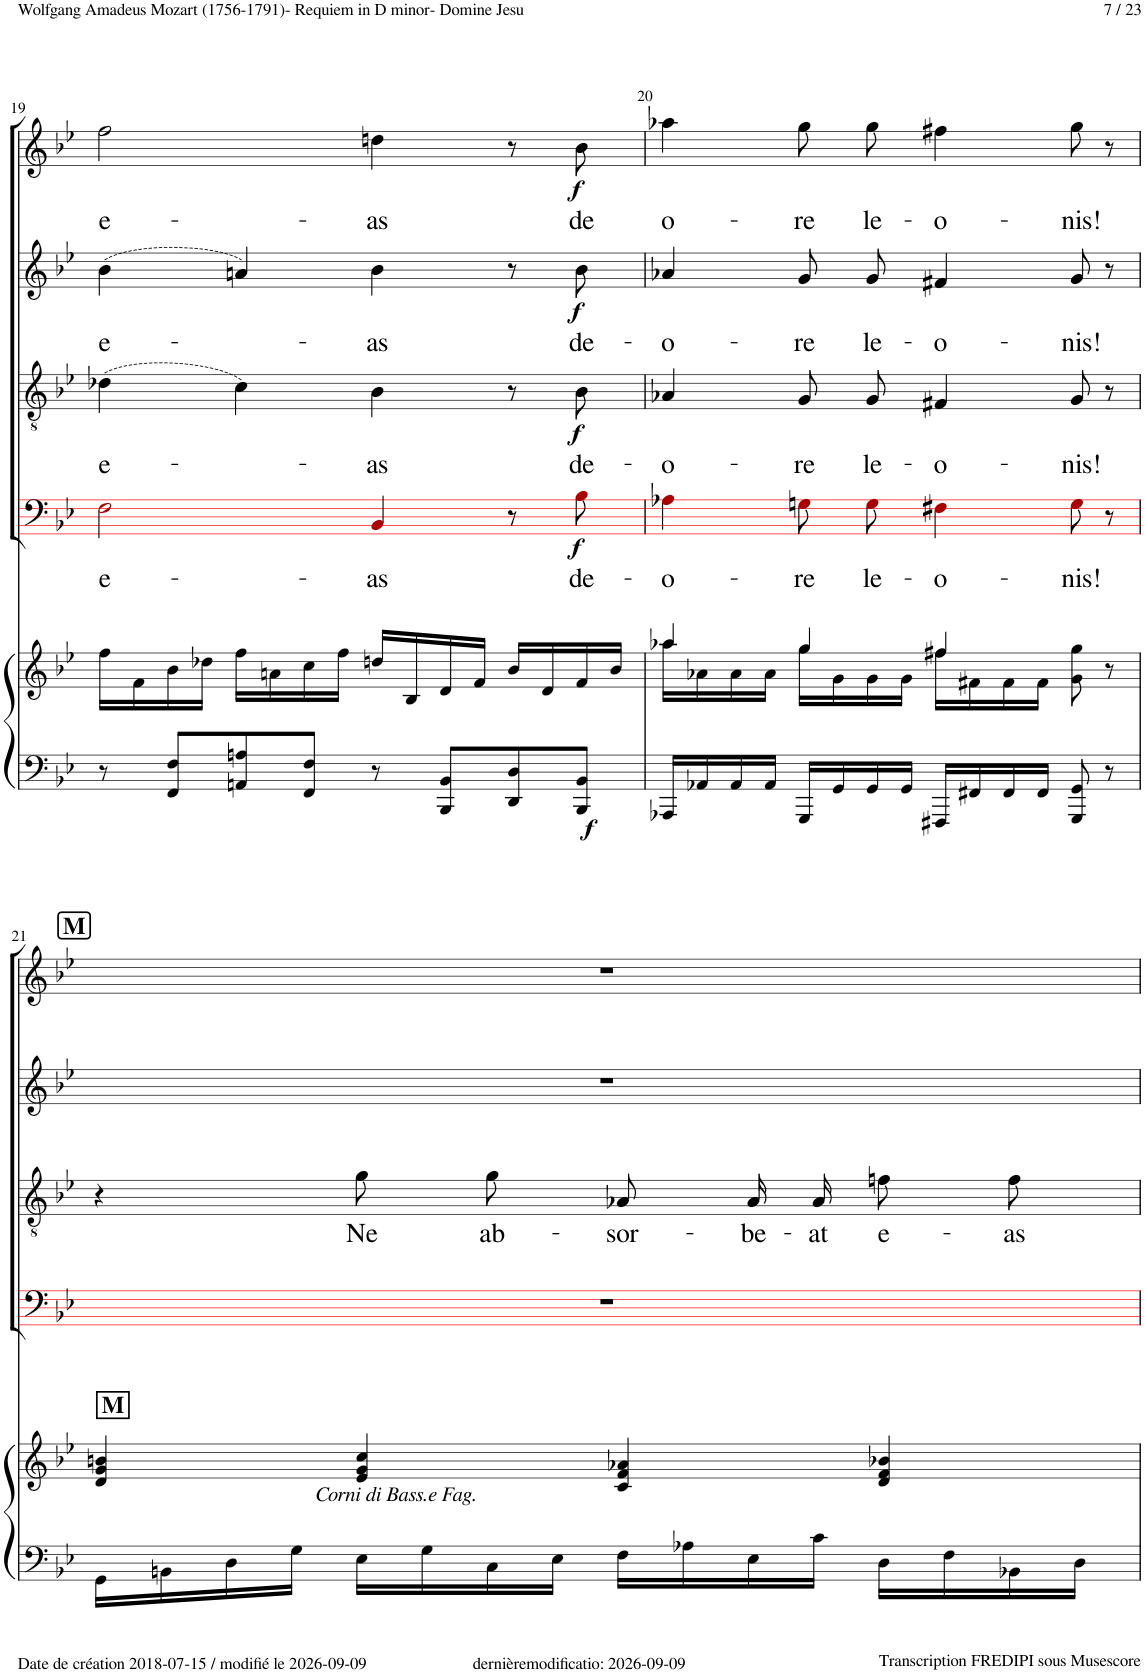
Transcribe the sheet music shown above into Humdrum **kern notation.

**kern	**kern	**dynam	**kern	**text	**dynam	**kern	**text	**dynam	**kern	**text	**dynam	**kern	**text	**dynam
*part5	*part5	*part5	*part4	*part4	*part4	*part3	*part3	*part3	*part2	*part2	*part2	*part1	*part1	*part1
*staff6	*staff5	*staff5/6	*staff4	*staff4	*staff4	*staff3	*staff3	*staff3	*staff2	*staff2	*staff2	*staff1	*staff1	*staff1
*I"Piano	*	*	*I"Bass	*	*	*I"Tenor	*	*	*I"Alto	*	*	*I"Soprano	*	*
*I'Pno	*	*	*	*	*	*	*	*	*	*	*	*	*	*
!!LO:PB:g=z
*clefF4	*clefG2	*	*clefF4	*	*	*clefGv2	*	*	*clefG2	*	*	*clefG2	*	*
*	*	*	*ITrd8c14	*	*	*	*	*	*	*	*	*	*	*
*k[b-e-]	*k[b-e-]	*	*k[b-e-]	*	*	*k[b-e-]	*	*	*k[b-e-]	*	*	*k[b-e-]	*	*
*M4/4	*M4/4	*	*M4/4	*	*	*M4/4	*	*	*M4/4	*	*	*M4/4	*	*
*met(c)	*met(c)	*	*met(c)	*	*	*met(c)	*	*	*met(c)	*	*	*met(c)	*	*
=19	=19	=19	=19	=19	=19	=19	=19	=19	=19	=19	=19	=19	=19	=19
!	!	!	!	!LO:LY:b	!	!	!LO:LY:b	!	!	!LO:LY:b	!	!	!LO:LY:b	!
8r	16ff\LL	.	2F!i\	e-	.	(4d-X!\	e-	.	(4b-!\	e-	.	2ff!\	e-	.
.	16f\	.	.	.	.	.	.	.	.	.	.	.	.	.
8FF/ 8F/L	16b-\	.	.	.	.	.	.	.	.	.	.	.	.	.
.	16dd-X\JJ	.	.	.	.	.	.	.	.	.	.	.	.	.
8AAn/ 8An/	16ff\LL	.	.	.	.	4c!\)	.	.	4an!/)	.	.	.	.	.
.	16an\	.	.	.	.	.	.	.	.	.	.	.	.	.
8FF/ 8F/J	16cc\	.	.	.	.	.	.	.	.	.	.	.	.	.
.	16ff\JJ	.	.	.	.	.	.	.	.	.	.	.	.	.
!	!	!	!	!LO:LY:b	!	!	!LO:LY:b	!	!	!LO:LY:b	!	!	!LO:LY:b	!
8r	16ddn/LL	.	4BB-!i/	-as	.	4B-!\	-as	.	4b-!\	-as	.	4ddn!\	-as	.
.	16B-/	.	.	.	.	.	.	.	.	.	.	.	.	.
8BBB-/ 8BB-/L	16d/	.	.	.	.	.	.	.	.	.	.	.	.	.
.	16f/JJ	.	.	.	.	.	.	.	.	.	.	.	.	.
8DD/ 8D/	16b-/LL	.	8r	.	.	8r	.	.	8r	.	.	8r	.	.
.	16d/	.	.	.	.	.	.	.	.	.	.	.	.	.
!	!	!LO:DY:b=2	!	!LO:LY:b	!LO:DY:b	!	!LO:LY:b	!LO:DY:b	!	!LO:LY:b	!LO:DY:b	!	!LO:LY:b	!LO:DY:b
8BBB-/ 8BB-/J	16f/	f	8B-!i\	de-	f	8B-!\	de-	f	8b-!\	de-	f	8b-!\	de	f
.	16b-/JJ	.	.	.	.	.	.	.	.	.	.	.	.	.
=20	=20	=20	=20	=20	=20	=20	=20	=20	=20	=20	=20	=20	=20	=20
*	*^	*	*	*	*	*	*	*	*	*	*	*	*	*
!	!	!	!	!	!LO:LY:b	!	!	!LO:LY:b	!	!	!LO:LY:b	!	!	!LO:LY:b	!
16AAA-X/LL	4aa-X/	16aa-\LL	.	4A-X!i\	-o-	.	4A-X!/	-o-	.	4a-X!/	-o-	.	4aa-X!\	o-	.
16AA-X/	.	16a-X\	.	.	.	.	.	.	.	.	.	.	.	.	.
16AA-/	.	16a-\	.	.	.	.	.	.	.	.	.	.	.	.	.
16AA-/JJ	.	16a-\JJ	.	.	.	.	.	.	.	.	.	.	.	.	.
!	!	!	!	!	!LO:LY:b	!	!	!LO:LY:b	!	!	!LO:LY:b	!	!	!LO:LY:b	!
16GGG/LL	4gg/	16gg\LL	.	8Gn!i\L	-re	.	8G!/L	-re	.	8g!/L	-re	.	8gg!\L	-re	.
16GG/	.	16g\	.	.	.	.	.	.	.	.	.	.	.	.	.
!	!	!	!	!	!LO:LY:b	!	!	!LO:LY:b	!	!	!LO:LY:b	!	!	!LO:LY:b	!
16GG/	.	16g\	.	8G!i\J	le-	.	8G!/J	le-	.	8g!/J	le-	.	8gg!\J	le-	.
16GG/JJ	.	16g\JJ	.	.	.	.	.	.	.	.	.	.	.	.	.
!	!	!	!	!	!LO:LY:b	!	!	!LO:LY:b	!	!	!LO:LY:b	!	!	!LO:LY:b	!
16FFF#X/LL	4ff#X/	16ff#\LL	.	4F#X!i\	-o-	.	4F#X!/	-o-	.	4f#X!/	-o-	.	4ff#X!\	-o-	.
16FF#X/	.	16f#X\	.	.	.	.	.	.	.	.	.	.	.	.	.
16FF#/	.	16f#\	.	.	.	.	.	.	.	.	.	.	.	.	.
16FF#/JJ	.	16f#\JJ	.	.	.	.	.	.	.	.	.	.	.	.	.
!	!	!	!	!	!LO:LY:b	!	!	!LO:LY:b	!	!	!LO:LY:b	!	!	!LO:LY:b	!
8GGG/ 8GG/	8g\ 8gg\	8ryy	.	8G!i\	-nis!	.	8G!/	-nis!	.	8g!/	-nis!	.	8gg!\	-nis!	.
8r	8r	8ryy	.	8r	.	.	8r	.	.	8r	.	.	8r	.	.
!!LO:LB:g=z
!!LO:REH:place=s1:a:B:cj:fs=14:t=M
=21	=21	=21	=21	=21	=21	=21	=21	=21	=21	=21	=21	=21	=21	=21	=21
!	!LO:TX:a:B:t=M	!	!	!	!	!	!	!	!	!	!	!	!	!	!
*	*v	*v	*	*	*	*	*	*	*	*	*	*	*	*	*
16GG\LL	4d/ 4g/ 4bn/	.	1r	.	.	4r	.	.	1r	.	.	1r	.	.
16BBn\	.	.	.	.	.	.	.	.	.	.	.	.	.	.
16D\	.	.	.	.	.	.	.	.	.	.	.	.	.	.
16G\JJ	.	.	.	.	.	.	.	.	.	.	.	.	.	.
!	!LO:TX:b:i:t=Corni di Bass.e Fag.	!	!	!	!	!	!	!	!	!	!	!	!	!
!	!	!	!	!	!	!	!LO:LY:b	!	!	!	!	!	!	!
16E-\LL	4e-/ 4g/ 4cc/	.	.	.	.	8g!\L	Ne	.	.	.	.	.	.	.
16G\	.	.	.	.	.	.	.	.	.	.	.	.	.	.
!	!	!	!	!	!	!	!LO:LY:b	!	!	!	!	!	!	!
16C\	.	.	.	.	.	8g!\J	ab-	.	.	.	.	.	.	.
16E-\JJ	.	.	.	.	.	.	.	.	.	.	.	.	.	.
!	!	!	!	!	!	!	!LO:LY:b	!	!	!	!	!	!	!
16F\LL	4c/ 4f/ 4a-X/	.	.	.	.	8A-X!/L	-sor-	.	.	.	.	.	.	.
16A-X\	.	.	.	.	.	.	.	.	.	.	.	.	.	.
!	!	!	!	!	!	!	!LO:LY:b	!	!	!	!	!	!	!
16E-\	.	.	.	.	.	16A-!/L	-be-	.	.	.	.	.	.	.
!	!	!	!	!	!	!	!LO:LY:b	!	!	!	!	!	!	!
16c\JJ	.	.	.	.	.	16A-!/JJ	-at	.	.	.	.	.	.	.
!	!	!	!	!	!	!	!LO:LY:b	!	!	!	!	!	!	!
16D\LL	4d/ 4f/ 4b-X/	.	.	.	.	8fn!\L	e-	.	.	.	.	.	.	.
16F\	.	.	.	.	.	.	.	.	.	.	.	.	.	.
!	!	!	!	!	!	!	!LO:LY:b	!	!	!	!	!	!	!
16BB-X\	.	.	.	.	.	8f!\J	-as	.	.	.	.	.	.	.
16D\JJ	.	.	.	.	.	.	.	.	.	.	.	.	.	.
=	=	=	=	=	=	=	=	=	=	=	=	=	=	=
*-	*-	*-	*-	*-	*-	*-	*-	*-	*-	*-	*-	*-	*-	*-
